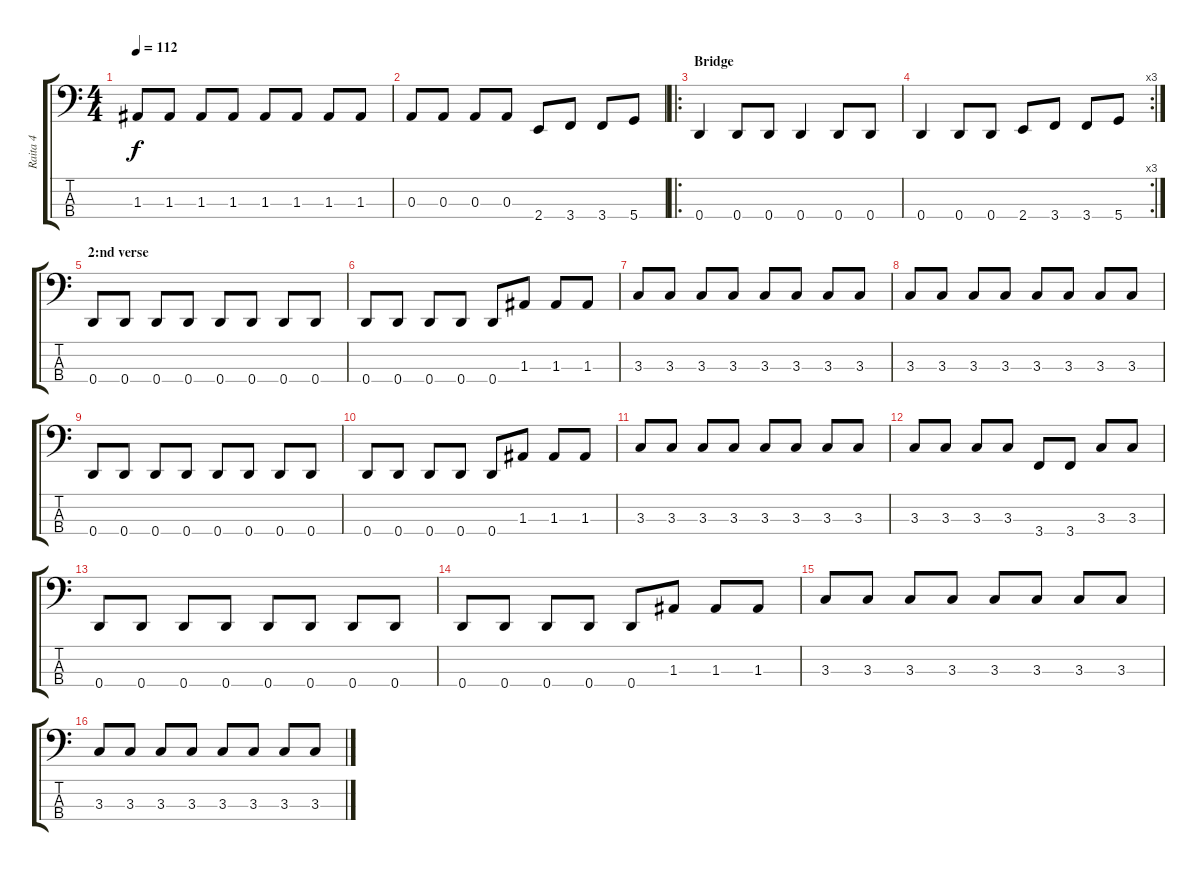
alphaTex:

\track ("Raita 4" "Raita 4") {instrument electricbassfinger}
\staff {score tabs}
\tuning (G2 D2 A1 D1) {hide}
\ts (4 4)
\tempo 112
\clef f4
\ks c
1.3.8{dy f} 1.3.8 1.3.8 1.3.8 1.3.8 1.3.8 1.3.8 1.3.8 |
0.3.8 0.3.8 0.3.8 0.3.8 2.4.8 3.4.8 3.4.8 5.4.8 |
\ro
\section ("" "Bridge")
0.4.4 0.4.8 0.4.8 0.4.4 0.4.8 0.4.8 |
\rc 3
0.4.4 0.4.8 0.4.8 2.4.8 3.4.8 3.4.8 5.4.8 |
\section ("" "2:nd verse")
0.4.8 0.4.8 0.4.8 0.4.8 0.4.8 0.4.8 0.4.8 0.4.8 |
0.4.8 0.4.8 0.4.8 0.4.8 0.4.8 1.3.8 1.3.8 1.3.8 |
3.3.8 3.3.8 3.3.8 3.3.8 3.3.8 3.3.8 3.3.8 3.3.8 |
3.3.8 3.3.8 3.3.8 3.3.8 3.3.8 3.3.8 3.3.8 3.3.8 |
0.4.8 0.4.8 0.4.8 0.4.8 0.4.8 0.4.8 0.4.8 0.4.8 |
0.4.8 0.4.8 0.4.8 0.4.8 0.4.8 1.3.8 1.3.8 1.3.8 |
3.3.8 3.3.8 3.3.8 3.3.8 3.3.8 3.3.8 3.3.8 3.3.8 |
3.3.8 3.3.8 3.3.8 3.3.8 3.4.8 3.4.8 3.3.8 3.3.8 |
0.4.8 0.4.8 0.4.8 0.4.8 0.4.8 0.4.8 0.4.8 0.4.8 |
0.4.8 0.4.8 0.4.8 0.4.8 0.4.8 1.3.8 1.3.8 1.3.8 |
3.3.8 3.3.8 3.3.8 3.3.8 3.3.8 3.3.8 3.3.8 3.3.8 |
3.3.8 3.3.8 3.3.8 3.3.8 3.3.8 3.3.8 3.3.8 3.3.8
